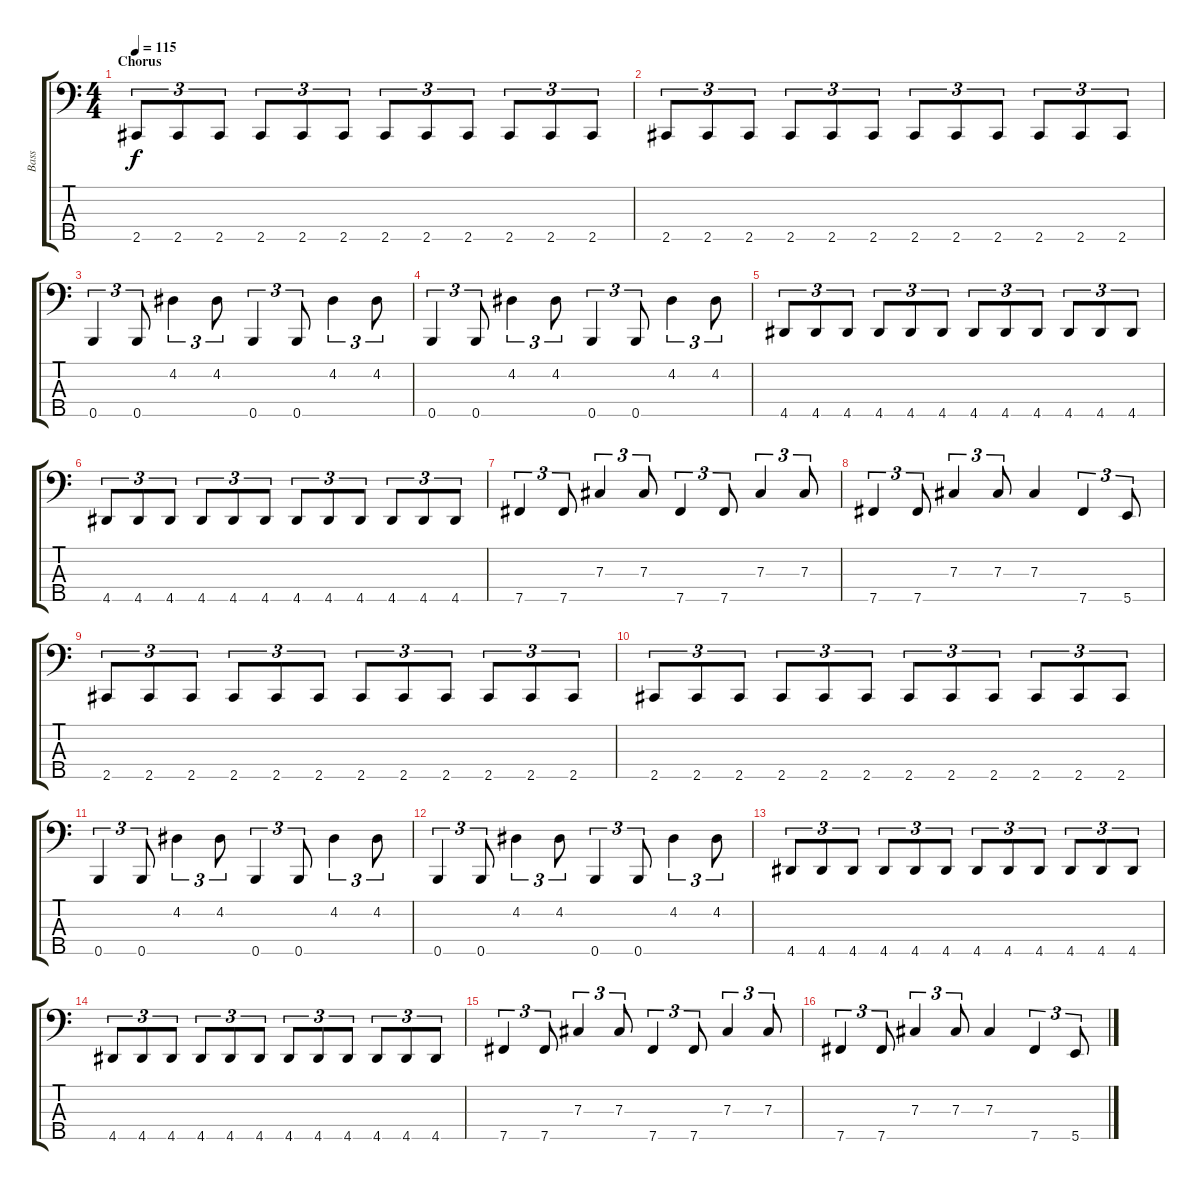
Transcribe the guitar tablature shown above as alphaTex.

\track ("Bass" "Bass") {instrument electricbassfinger}
\staff {score tabs}
\tuning (E2 B1 Gb1 Db1 B0) {hide}
\ts (4 4)
\section ("" "Chorus")
\tempo 115
\clef f4
\ks c
2.5.8{tu (3 2) dy f} 2.5.8{tu (3 2)} 2.5.8{tu (3 2)} 2.5.8{tu (3 2)} 2.5.8{tu (3 2)} 2.5.8{tu (3 2)} 2.5.8{tu (3 2)} 2.5.8{tu (3 2)} 2.5.8{tu (3 2)} 2.5.8{tu (3 2)} 2.5.8{tu (3 2)} 2.5.8{tu (3 2)} |
2.5.8{tu (3 2)} 2.5.8{tu (3 2)} 2.5.8{tu (3 2)} 2.5.8{tu (3 2)} 2.5.8{tu (3 2)} 2.5.8{tu (3 2)} 2.5.8{tu (3 2)} 2.5.8{tu (3 2)} 2.5.8{tu (3 2)} 2.5.8{tu (3 2)} 2.5.8{tu (3 2)} 2.5.8{tu (3 2)} |
0.5.4{tu (3 2)} 0.5.8{tu (3 2)} 4.2.4{tu (3 2)} 4.2.8{tu (3 2)} 0.5.4{tu (3 2)} 0.5.8{tu (3 2)} 4.2.4{tu (3 2)} 4.2.8{tu (3 2)} |
0.5.4{tu (3 2)} 0.5.8{tu (3 2)} 4.2.4{tu (3 2)} 4.2.8{tu (3 2)} 0.5.4{tu (3 2)} 0.5.8{tu (3 2)} 4.2.4{tu (3 2)} 4.2.8{tu (3 2)} |
4.5.8{tu (3 2)} 4.5.8{tu (3 2)} 4.5.8{tu (3 2)} 4.5.8{tu (3 2)} 4.5.8{tu (3 2)} 4.5.8{tu (3 2)} 4.5.8{tu (3 2)} 4.5.8{tu (3 2)} 4.5.8{tu (3 2)} 4.5.8{tu (3 2)} 4.5.8{tu (3 2)} 4.5.8{tu (3 2)} |
4.5.8{tu (3 2)} 4.5.8{tu (3 2)} 4.5.8{tu (3 2)} 4.5.8{tu (3 2)} 4.5.8{tu (3 2)} 4.5.8{tu (3 2)} 4.5.8{tu (3 2)} 4.5.8{tu (3 2)} 4.5.8{tu (3 2)} 4.5.8{tu (3 2)} 4.5.8{tu (3 2)} 4.5.8{tu (3 2)} |
7.5.4{tu (3 2)} 7.5.8{tu (3 2)} 7.3.4{tu (3 2)} 7.3.8{tu (3 2)} 7.5.4{tu (3 2)} 7.5.8{tu (3 2)} 7.3.4{tu (3 2)} 7.3.8{tu (3 2)} |
7.5.4{tu (3 2)} 7.5.8{tu (3 2)} 7.3.4{tu (3 2)} 7.3.8{tu (3 2)} 7.3.4 7.5.4{tu (3 2)} 5.5.8{tu (3 2)} |
2.5.8{tu (3 2)} 2.5.8{tu (3 2)} 2.5.8{tu (3 2)} 2.5.8{tu (3 2)} 2.5.8{tu (3 2)} 2.5.8{tu (3 2)} 2.5.8{tu (3 2)} 2.5.8{tu (3 2)} 2.5.8{tu (3 2)} 2.5.8{tu (3 2)} 2.5.8{tu (3 2)} 2.5.8{tu (3 2)} |
2.5.8{tu (3 2)} 2.5.8{tu (3 2)} 2.5.8{tu (3 2)} 2.5.8{tu (3 2)} 2.5.8{tu (3 2)} 2.5.8{tu (3 2)} 2.5.8{tu (3 2)} 2.5.8{tu (3 2)} 2.5.8{tu (3 2)} 2.5.8{tu (3 2)} 2.5.8{tu (3 2)} 2.5.8{tu (3 2)} |
0.5.4{tu (3 2)} 0.5.8{tu (3 2)} 4.2.4{tu (3 2)} 4.2.8{tu (3 2)} 0.5.4{tu (3 2)} 0.5.8{tu (3 2)} 4.2.4{tu (3 2)} 4.2.8{tu (3 2)} |
0.5.4{tu (3 2)} 0.5.8{tu (3 2)} 4.2.4{tu (3 2)} 4.2.8{tu (3 2)} 0.5.4{tu (3 2)} 0.5.8{tu (3 2)} 4.2.4{tu (3 2)} 4.2.8{tu (3 2)} |
4.5.8{tu (3 2)} 4.5.8{tu (3 2)} 4.5.8{tu (3 2)} 4.5.8{tu (3 2)} 4.5.8{tu (3 2)} 4.5.8{tu (3 2)} 4.5.8{tu (3 2)} 4.5.8{tu (3 2)} 4.5.8{tu (3 2)} 4.5.8{tu (3 2)} 4.5.8{tu (3 2)} 4.5.8{tu (3 2)} |
4.5.8{tu (3 2)} 4.5.8{tu (3 2)} 4.5.8{tu (3 2)} 4.5.8{tu (3 2)} 4.5.8{tu (3 2)} 4.5.8{tu (3 2)} 4.5.8{tu (3 2)} 4.5.8{tu (3 2)} 4.5.8{tu (3 2)} 4.5.8{tu (3 2)} 4.5.8{tu (3 2)} 4.5.8{tu (3 2)} |
7.5.4{tu (3 2)} 7.5.8{tu (3 2)} 7.3.4{tu (3 2)} 7.3.8{tu (3 2)} 7.5.4{tu (3 2)} 7.5.8{tu (3 2)} 7.3.4{tu (3 2)} 7.3.8{tu (3 2)} |
7.5.4{tu (3 2)} 7.5.8{tu (3 2)} 7.3.4{tu (3 2)} 7.3.8{tu (3 2)} 7.3.4 7.5.4{tu (3 2)} 5.5.8{tu (3 2)}
